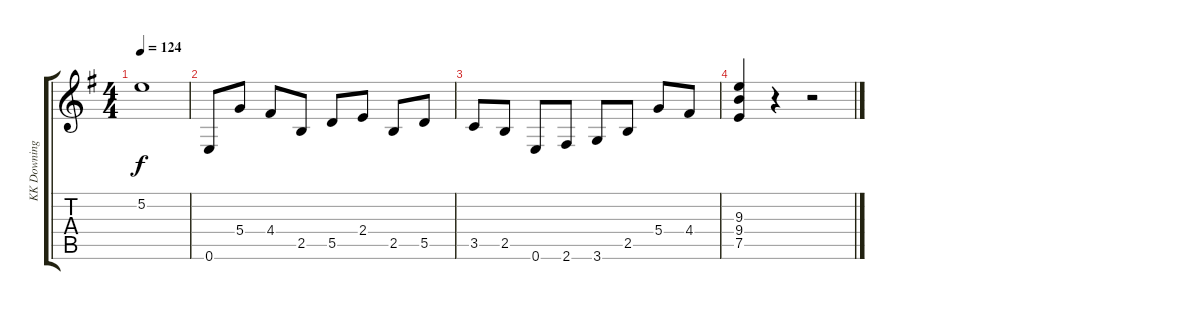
\track ("KK Downing" "KK Downing") {instrument distortionguitar}
\staff {score tabs}
\tuning (E4 B3 G3 D3 A2 E2) {hide}
\ts (4 4)
\tempo 124
\clef g2
\ks g
5.2{t}.1{dy f} |
0.6.8 5.4.8 4.4.8 2.5.8 5.5.8 2.4.8 2.5.8 5.5.8 |
3.5.8 2.5.8 0.6.8 2.6.8 3.6.8 2.5.8 5.4.8 4.4.8 |
(9.3 9.4 7.5).4 r.4 r.2
